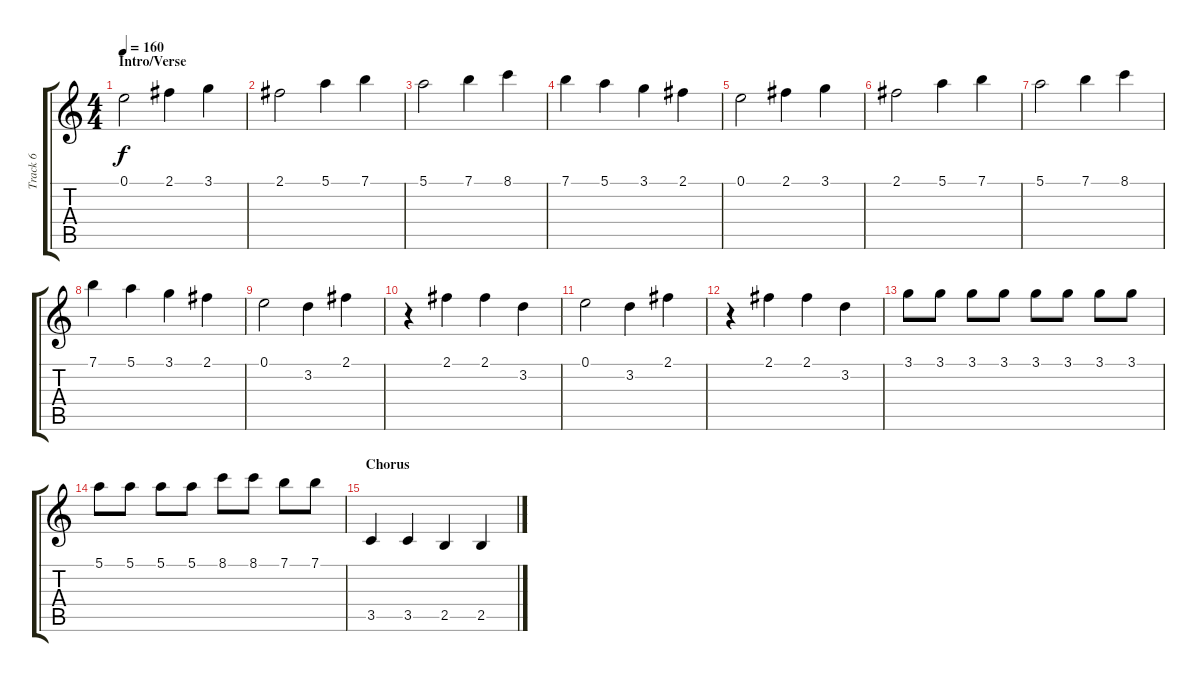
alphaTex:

\track ("Track 6" "Track 6") {instrument acousticguitarsteel}
\staff {score tabs}
\tuning (E4 B3 G3 D3 A2 E2) {hide}
\ts (4 4)
\section ("" "Intro/Verse")
\tempo 160
\clef g2
\ks c
0.1.2{dy f instrument acousticguitarsteel} 2.1.4 3.1.4 |
2.1.2 5.1.4 7.1.4 |
5.1.2 7.1.4 8.1.4 |
7.1.4 5.1.4 3.1.4 2.1.4 |
0.1.2 2.1.4 3.1.4 |
2.1.2 5.1.4 7.1.4 |
5.1.2 7.1.4 8.1.4 |
7.1.4 5.1.4 3.1.4 2.1.4 |
0.1.2 3.2.4 2.1.4 |
r.4 2.1.4 2.1.4 3.2.4 |
0.1.2 3.2.4 2.1.4 |
r.4 2.1.4 2.1.4 3.2.4 |
3.1.8 3.1.8 3.1.8 3.1.8 3.1.8 3.1.8 3.1.8 3.1.8 |
5.1.8 5.1.8 5.1.8 5.1.8 8.1.8 8.1.8 7.1.8 7.1.8 |
\section ("" "Chorus")
3.5.4 3.5.4 2.5.4 2.5.4
